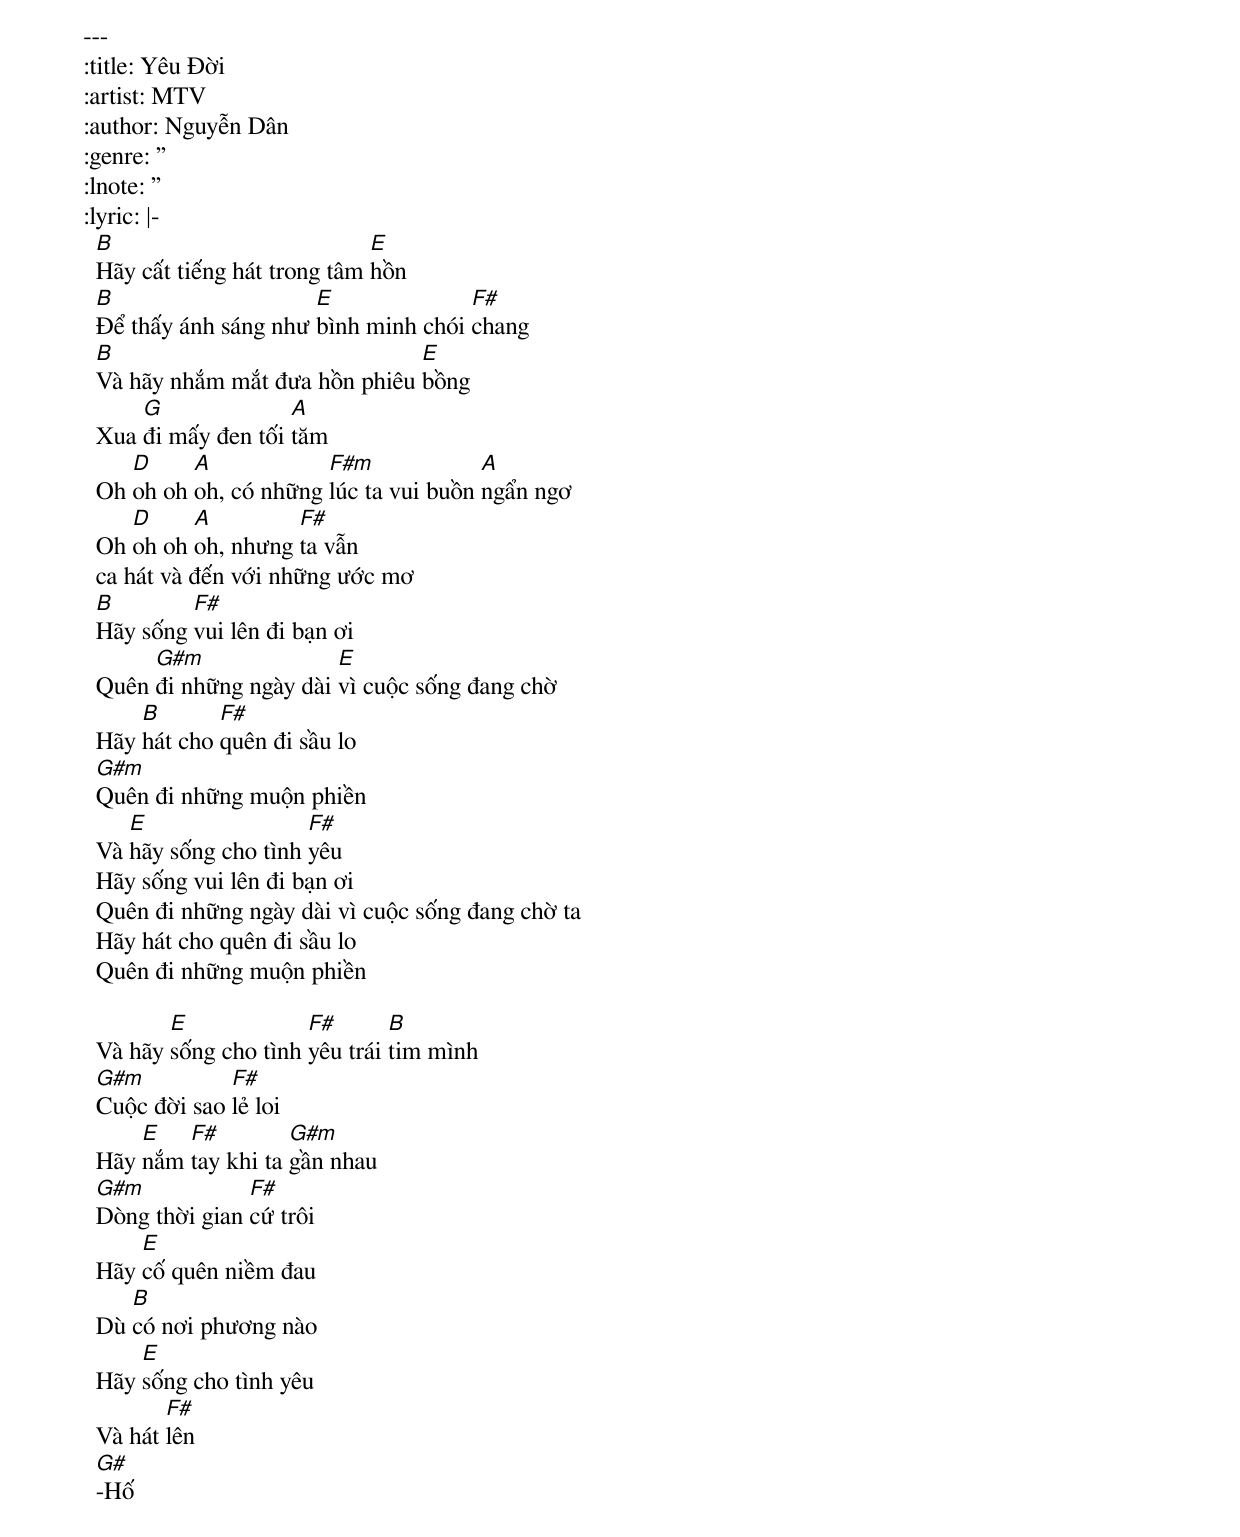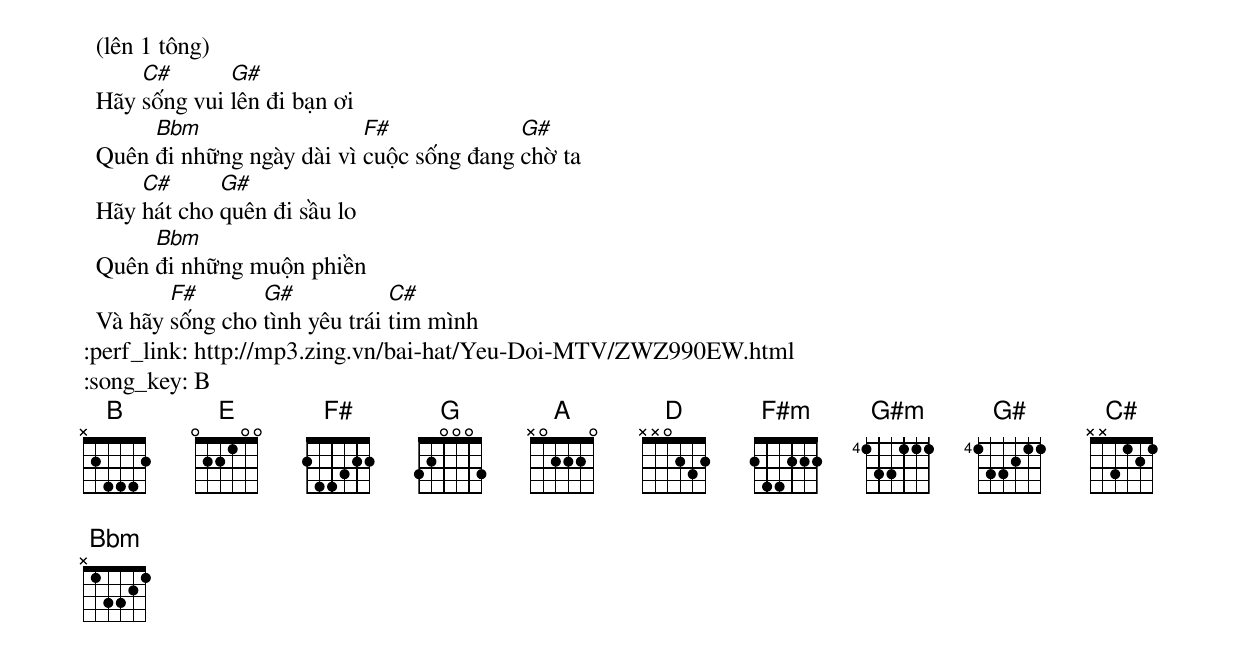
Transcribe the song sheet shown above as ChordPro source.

---
:title: Yêu Đời
:artist: MTV
:author: Nguyễn Dân
:genre: ''
:lnote: ''
:lyric: |-
  [B]Hãy cất tiếng hát trong tâm [E]hồn
  [B]Để thấy ánh sáng như [E]bình minh chói [F#]chang
  [B]Và hãy nhắm mắt đưa hồn phiêu [E]bồng
  Xua [G]đi mấy đen tối [A]tăm
  Oh [D]oh oh [A]oh, có những [F#m]lúc ta vui buồn [A]ngẩn ngơ
  Oh [D]oh oh [A]oh, nhưng [F#]ta vẫn
  ca hát và đến với những ước mơ
  [B]Hãy sống [F#]vui lên đi bạn ơi
  Quên [G#m]đi những ngày dài [E]vì cuộc sống đang chờ
  Hãy [B]hát cho [F#]quên đi sầu lo
  [G#m]Quên đi những muộn phiền
  Và [E]hãy sống cho tình [F#]yêu
  Hãy sống vui lên đi bạn ơi
  Quên đi những ngày dài vì cuộc sống đang chờ ta
  Hãy hát cho quên đi sầu lo
  Quên đi những muộn phiền

  Và hãy [E]sống cho tình [F#]yêu trái [B]tim mình
  [G#m]Cuộc đời sao [F#]lẻ loi
  Hãy [E]nắm [F#]tay khi ta [G#m]gần nhau
  [G#m]Dòng thời gian [F#]cứ trôi
  Hãy [E]cố quên niềm đau
  Dù [B]có nơi phương nào
  Hãy [E]sống cho tình yêu
  Và hát [F#]lên
  [G#]-Hố
  (lên 1 tông)
  Hãy [C#]sống vui [G#]lên đi bạn ơi
  Quên [Bbm]đi những ngày dài vì [F#]cuộc sống đang [G#]chờ ta
  Hãy [C#]hát cho [G#]quên đi sầu lo
  Quên [Bbm]đi những muộn phiền
  Và hãy [F#]sống cho [G#]tình yêu trái [C#]tim mình
:perf_link: http://mp3.zing.vn/bai-hat/Yeu-Doi-MTV/ZWZ990EW.html
:song_key: B
